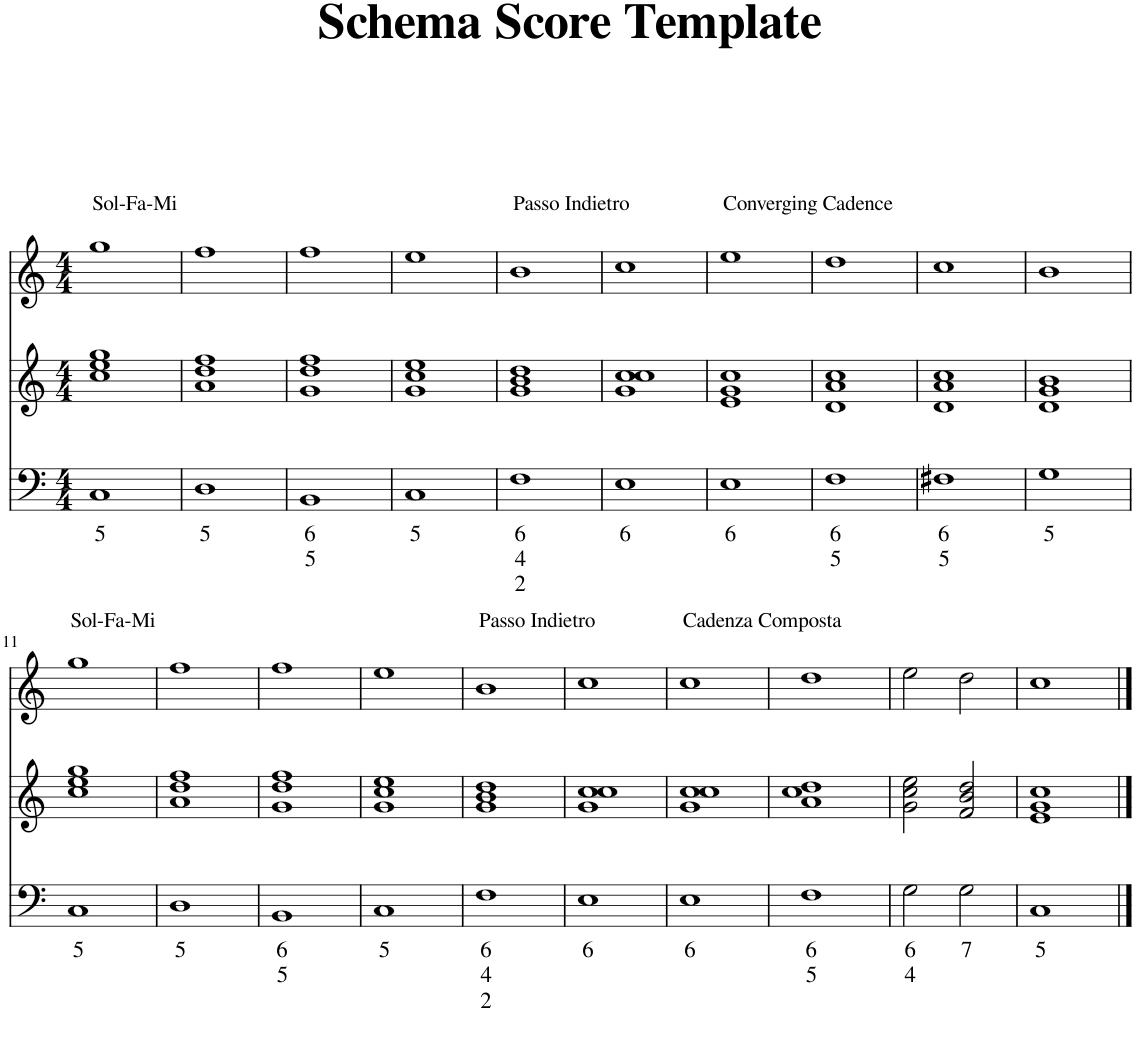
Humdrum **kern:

**kern	**text	**text	**text	**kern	**kern
*part3	*part3	*part3	*part3	*part2	*part1
*staff3	*staff3	*staff3	*staff3	*staff2	*staff1
*I"Piano	*	*	*	*I"Piano	*I"Piano
*I'Pno	*	*	*	*I'Pno	*I'Pno
*clefF4	*	*	*	*clefG2	*clefG2
*k[]	*	*	*	*k[]	*k[]
*M4/4	*	*	*	*M4/4	*M4/4
=1	=1	=1	=1	=1	=1
!	!	!	!	!	!LO:TX:a:t=Sol-Fa-Mi
!	!LO:LY:b	!	!	!	!
1C	5	.	.	1cc 1ee 1gg	1gg
=2	=2	=2	=2	=2	=2
!	!LO:LY:b	!	!	!	!
1D	5	.	.	1a 1dd 1ff	1ff
=3	=3	=3	=3	=3	=3
!	!LO:LY:b	!LO:LY:b	!	!	!
1BB	6	5	.	1g 1dd 1ff	1ff
=4	=4	=4	=4	=4	=4
!	!LO:LY:b	!	!	!	!
1C	5	.	.	1g 1cc 1ee	1ee
=5	=5	=5	=5	=5	=5
!	!	!	!	!	!LO:TX:a:t=Passo Indietro
!	!LO:LY:b	!LO:LY:b	!LO:LY:b	!	!
1F	6	4	2	1g 1b 1dd	1b
=6	=6	=6	=6	=6	=6
!	!LO:LY:b	!	!	!	!
1E	6	.	.	1g 1cc 1cc	1cc
=7	=7	=7	=7	=7	=7
!	!	!	!	!	!LO:TX:a:t=Converging Cadence
!	!LO:LY:b	!	!	!	!
1E	6	.	.	1e 1g 1cc	1ee
=8	=8	=8	=8	=8	=8
!	!LO:LY:b	!LO:LY:b	!	!	!
1F	6	5	.	1d 1a 1cc	1dd
=9	=9	=9	=9	=9	=9
!	!LO:LY:b	!LO:LY:b	!	!	!
1F#X	6	5	.	1d 1a 1cc	1cc
=10	=10	=10	=10	=10	=10
!	!LO:LY:b	!	!	!	!
1G	5	.	.	1d 1g 1b	1b
!!LO:LB:g=z
=11	=11	=11	=11	=11	=11
!	!	!	!	!	!LO:TX:a:t=Sol-Fa-Mi
!	!LO:LY:b	!	!	!	!
1C	5	.	.	1cc 1ee 1gg	1gg
=12	=12	=12	=12	=12	=12
!	!LO:LY:b	!	!	!	!
1D	5	.	.	1a 1dd 1ff	1ff
=13	=13	=13	=13	=13	=13
!	!LO:LY:b	!LO:LY:b	!	!	!
1BB	6	5	.	1g 1dd 1ff	1ff
=14	=14	=14	=14	=14	=14
!	!LO:LY:b	!	!	!	!
1C	5	.	.	1g 1cc 1ee	1ee
=15	=15	=15	=15	=15	=15
!	!	!	!	!	!LO:TX:a:t=Passo Indietro
!	!LO:LY:b	!LO:LY:b	!LO:LY:b	!	!
1F	6	4	2	1g 1b 1dd	1b
=16	=16	=16	=16	=16	=16
!	!LO:LY:b	!	!	!	!
1E	6	.	.	1g 1cc 1cc	1cc
=17	=17	=17	=17	=17	=17
!	!	!	!	!	!LO:TX:a:t=Cadenza Composta
!	!LO:LY:b	!	!	!	!
1E	6	.	.	1g 1cc 1cc	1cc
=18	=18	=18	=18	=18	=18
!	!LO:LY:b	!LO:LY:b	!	!	!
1F	6	5	.	1a 1cc 1dd	1dd
=19	=19	=19	=19	=19	=19
!	!LO:LY:b	!LO:LY:b	!	!	!
2G\	6	4	.	2g\ 2cc\ 2ee\	2ee\
!	!LO:LY:b	!	!	!	!
2G\	7	.	.	2f/ 2b/ 2dd/	2dd\
=20	=20	=20	=20	=20	=20
!	!LO:LY:b	!	!	!	!
1C	5	.	.	1e 1g 1cc	1cc
==	==	==	==	==	==
*-	*-	*-	*-	*-	*-
